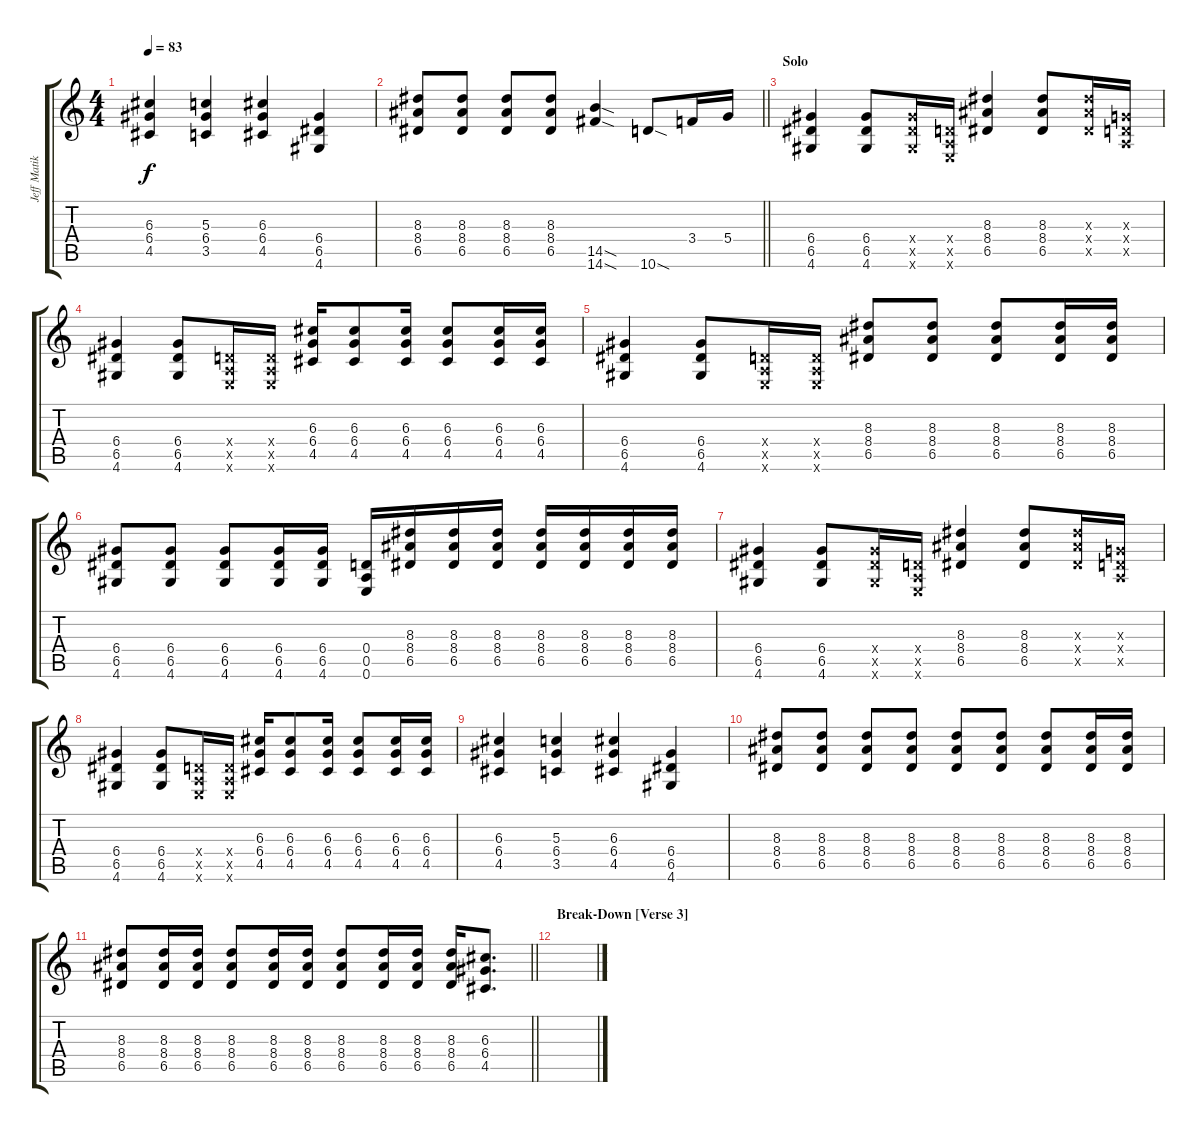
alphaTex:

\track ("Jeff Matika [Overdubbed Guitar]" "Jeff Matik") {instrument electricguitarclean}
\staff {score tabs}
\tuning (E4 B3 G3 D3 A2 E2) {hide}
\ts (4 4)
\tempo 83
\clef g2
\ks c
(6.3 6.4 4.5).4{dy f} (5.3 6.4 3.5).4 (6.3 6.4 4.5).4 (6.4 6.5 4.6).4 |
\barLineRight lightlight
(8.3 8.4 6.5).8 (8.3 8.4 6.5).8 (8.3 8.4 6.5).8 (8.3 8.4 6.5).8 (14.5{sod} 14.6{sod}).4 10.6{sod}.8 3.4.16 5.4.16 |
\section ("" "Solo")
(6.4 6.5 4.6).4{volume 11 balance 13 instrument overdrivenguitar} (6.4 6.5 4.6).8 (6.4{x} 6.5{x} 4.6{x}).16 (0.4{x} 0.5{x} 0.6{x}).16 (8.3 8.4 6.5).4 (8.3 8.4 6.5).8 (8.3{x} 8.4{x} 6.5{x}).16 (0.3{x} 0.4{x} 0.5{x}).16 |
(6.4 6.5 4.6).4 (6.4 6.5 4.6).8 (0.4{x} 0.5{x} 0.6{x}).16 (0.4{x} 0.5{x} 0.6{x}).16 (6.3 6.4 4.5).16 (6.3 6.4 4.5).8 (6.3 6.4 4.5).16 (6.3 6.4 4.5).8 (6.3 6.4 4.5).16 (6.3 6.4 4.5).16 |
(6.4 6.5 4.6).4 (6.4 6.5 4.6).8 (0.4{x} 0.5{x} 0.6{x}).16 (0.4{x} 0.5{x} 0.6{x}).16 (8.3 8.4 6.5).8 (8.3 8.4 6.5).8 (8.3 8.4 6.5).8 (8.3 8.4 6.5).16 (8.3 8.4 6.5).16 |
(6.4 6.5 4.6).8 (6.4 6.5 4.6).8 (6.4 6.5 4.6).8 (6.4 6.5 4.6).16 (6.4 6.5 4.6).16 (0.4 0.5 0.6).16 (8.3 8.4 6.5).16 (8.3 8.4 6.5).16 (8.3 8.4 6.5).16 (8.3 8.4 6.5).16 (8.3 8.4 6.5).16 (8.3 8.4 6.5).16 (8.3 8.4 6.5).16 |
(6.4 6.5 4.6).4 (6.4 6.5 4.6).8 (6.4{x} 6.5{x} 4.6{x}).16 (0.4{x} 0.5{x} 0.6{x}).16 (8.3 8.4 6.5).4 (8.3 8.4 6.5).8 (8.3{x} 8.4{x} 6.5{x}).16 (0.3{x} 0.4{x} 0.5{x}).16 |
(6.4 6.5 4.6).4 (6.4 6.5 4.6).8 (0.4{x} 0.5{x} 0.6{x}).16 (0.4{x} 0.5{x} 0.6{x}).16 (6.3 6.4 4.5).16 (6.3 6.4 4.5).8 (6.3 6.4 4.5).16 (6.3 6.4 4.5).8 (6.3 6.4 4.5).16 (6.3 6.4 4.5).16 |
(6.3 6.4 4.5).4 (5.3 6.4 3.5).4 (6.3 6.4 4.5).4 (6.4 6.5 4.6).4 |
(8.3 8.4 6.5).8 (8.3 8.4 6.5).8 (8.3 8.4 6.5).8 (8.3 8.4 6.5).8 (8.3 8.4 6.5).8 (8.3 8.4 6.5).8 (8.3 8.4 6.5).8 (8.3 8.4 6.5).16 (8.3 8.4 6.5).16 |
\barLineRight lightlight
(8.3 8.4 6.5).8 (8.3 8.4 6.5).16 (8.3 8.4 6.5).16 (8.3 8.4 6.5).8 (8.3 8.4 6.5).16 (8.3 8.4 6.5).16 (8.3 8.4 6.5).8 (8.3 8.4 6.5).16 (8.3 8.4 6.5).16 (8.3 8.4 6.5).16 (6.3 6.4 4.5).8{d} |
\section ("" "Break-Down [Verse 3]")
